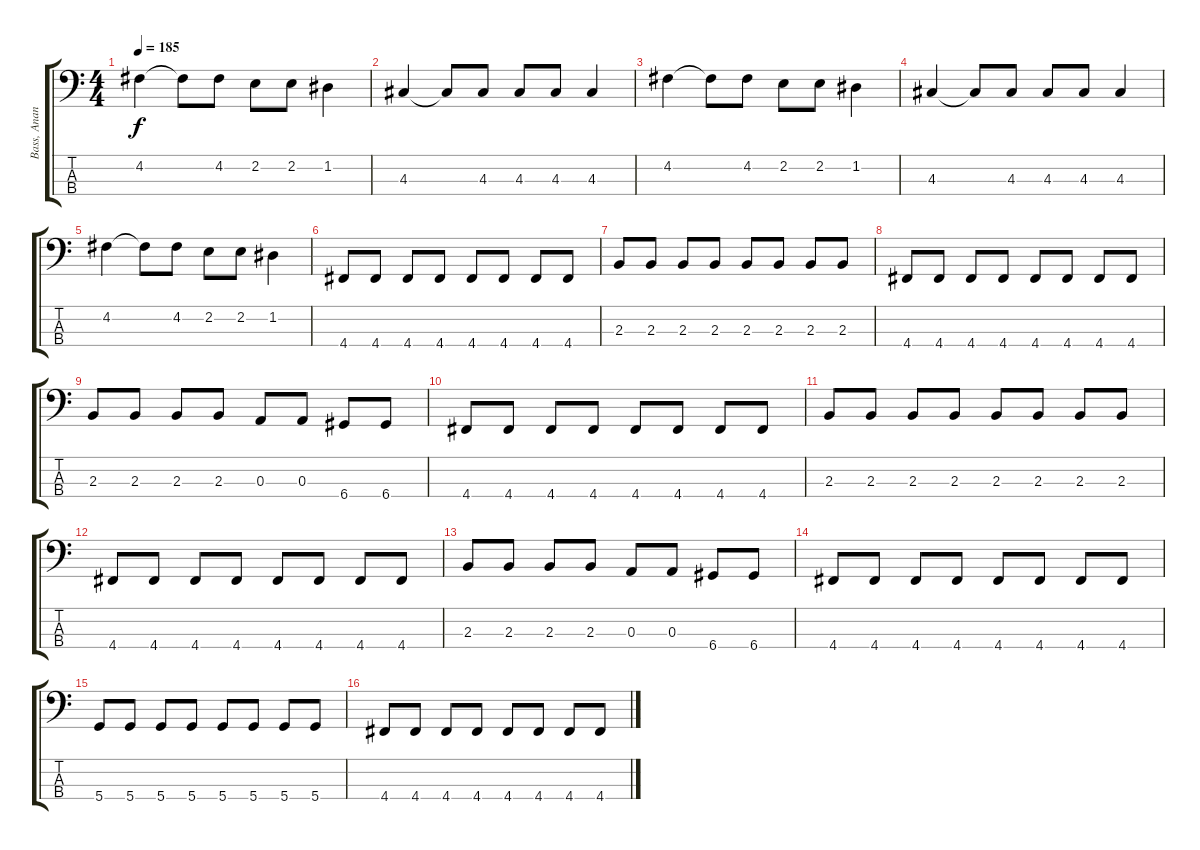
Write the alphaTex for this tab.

\track ("Bass, Anan Kadouri" "Bass, Anan") {instrument acousticguitarnylon}
\staff {score tabs}
\tuning (G2 D2 A1 D1) {hide}
\ts (4 4)
\tempo 185
\clef f4
\ks c
4.2.4{dy f} 4.2{t}.8 4.2.8 2.2.8 2.2.8 1.2.4 |
4.3.4 4.3{t}.8 4.3.8 4.3.8 4.3.8 4.3.4 |
4.2.4 4.2{t}.8 4.2.8 2.2.8 2.2.8 1.2.4 |
4.3.4 4.3{t}.8 4.3.8 4.3.8 4.3.8 4.3.4 |
4.2.4 4.2{t}.8 4.2.8 2.2.8 2.2.8 1.2.4 |
4.4.8 4.4.8 4.4.8 4.4.8 4.4.8 4.4.8 4.4.8 4.4.8 |
2.3.8 2.3.8 2.3.8 2.3.8 2.3.8 2.3.8 2.3.8 2.3.8 |
4.4.8 4.4.8 4.4.8 4.4.8 4.4.8 4.4.8 4.4.8 4.4.8 |
2.3.8 2.3.8 2.3.8 2.3.8 0.3.8 0.3.8 6.4.8 6.4.8 |
4.4.8 4.4.8 4.4.8 4.4.8 4.4.8 4.4.8 4.4.8 4.4.8 |
2.3.8 2.3.8 2.3.8 2.3.8 2.3.8 2.3.8 2.3.8 2.3.8 |
4.4.8 4.4.8 4.4.8 4.4.8 4.4.8 4.4.8 4.4.8 4.4.8 |
2.3.8 2.3.8 2.3.8 2.3.8 0.3.8 0.3.8 6.4.8 6.4.8 |
4.4.8 4.4.8 4.4.8 4.4.8 4.4.8 4.4.8 4.4.8 4.4.8 |
5.4.8 5.4.8 5.4.8 5.4.8 5.4.8 5.4.8 5.4.8 5.4.8 |
4.4.8 4.4.8 4.4.8 4.4.8 4.4.8 4.4.8 4.4.8 4.4.8
